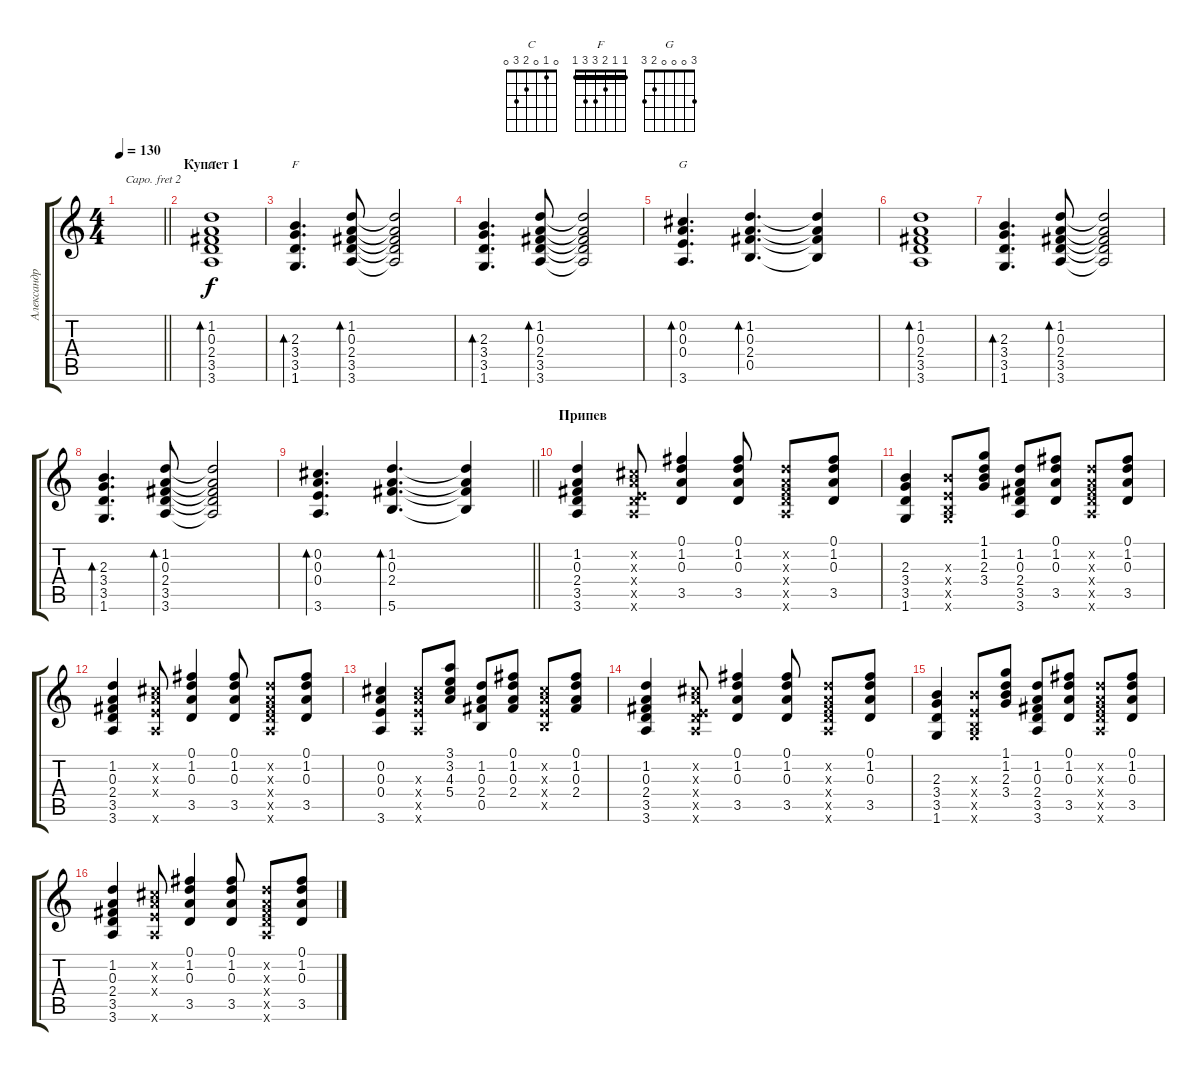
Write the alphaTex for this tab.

\track ("Александр Васильев (ритм-гитара 1)" "Александр ") {instrument acousticguitarsteel}
\staff {score tabs}
\capo 2
\tuning (E4 B3 G3 D3 A2 E2) {hide}
\chord ("C" 0 1 0 2 3 0)
\chord ("F" 1 1 2 3 3 1) {barre 1}
\chord ("G" 3 0 0 0 2 3)
\ts (4 4)
\tempo 130
\clef g2
\barLineRight lightlight
\ks c
|
\section ("" "Куплет 1")
(1.2 0.3 2.4 3.5 3.6).1{bd 60 ch "C"} |
(2.3 3.4 3.5 1.6).4{d bd 60 ch "F"} (1.2 0.3 2.4 3.5 3.6).8{bd 60} (1.2{t} 0.3{t} 2.4{t} 3.5{t} 3.6{t}).2 |
(2.3 3.4 3.5 1.6).4{d bd 60} (1.2 0.3 2.4 3.5 3.6).8{bd 60} (1.2{t} 0.3{t} 2.4{t} 3.5{t} 3.6{t}).2 |
(0.2 0.3 0.4 3.6).4{d bd 60 ch "G"} (1.2 0.3 2.4 0.5).4{d bd 60} (1.2{t} 0.3{t} 2.4{t} 0.5{t}).4 |
(1.2 0.3 2.4 3.5 3.6).1{bd 60} |
(2.3 3.4 3.5 1.6).4{d bd 60} (1.2 0.3 2.4 3.5 3.6).8{bd 60} (1.2{t} 0.3{t} 2.4{t} 3.5{t} 3.6{t}).2 |
(2.3 3.4 3.5 1.6).4{d bd 60} (1.2 0.3 2.4 3.5 3.6).8{bd 60} (1.2{t} 0.3{t} 2.4{t} 3.5{t} 3.6{t}).2 |
\barLineRight lightlight
(0.2 0.3 0.4 3.6).4{d bd 60} (1.2 0.3 2.4 5.6).4{d bd 60} (1.2{t} 0.3{t} 2.4{t} 5.6{t}).4 |
\section ("" "Припев")
(1.2 0.3 2.4 3.5 3.6).4 (0.2{x} 0.3{x} 0.4{x} 3.5{x} 3.6{x}).8 (0.1 1.2 0.3 3.5).4 (0.1 1.2 0.3 3.5).8 (1.2{x} 0.3{x} 2.4{x} 3.5{x} 3.6{x}).8 (0.1 1.2 0.3 3.5).8 |
(2.3 3.4 3.5 1.6).4 (2.3{x} 0.4{x} 0.5{x} 1.6{x}).8 (1.1 1.2 2.3 3.4).8 (1.2 0.3 2.4 3.5 3.6).8 (0.1 1.2 0.3 3.5).8 (1.2{x} 0.3{x} 2.4{x} 3.5{x} 3.6{x}).8 (0.1 1.2 0.3 3.5).8 |
(1.2 0.3 2.4 3.5 3.6).4 (0.2{x} 0.3{x} 0.4{x} 3.6{x}).8 (0.1 1.2 0.3 3.5).4 (0.1 1.2 0.3 3.5).8 (1.2{x} 0.3{x} 2.4{x} 3.5{x} 3.6{x}).8 (0.1 1.2 0.3 3.5).8 |
(0.2 0.3 0.4 3.6).4 (4.3{x} 5.4{x} 5.5{x} 3.6{x}).8 (3.1 3.2 4.3 5.4).8 (1.2 0.3 2.4 0.5).8 (0.1 1.2 0.3 2.4).8 (0.2{x} 0.3{x} 0.4{x} 0.5{x}).8 (0.1 1.2 0.3 2.4).8 |
(1.2 0.3 2.4 3.5 3.6).4 (0.2{x} 0.3{x} 0.4{x} 3.5{x} 3.6{x}).8 (0.1 1.2 0.3 3.5).4 (0.1 1.2 0.3 3.5).8 (1.2{x} 0.3{x} 2.4{x} 3.5{x} 3.6{x}).8 (0.1 1.2 0.3 3.5).8 |
(2.3 3.4 3.5 1.6).4 (2.3{x} 0.4{x} 0.5{x} 1.6{x}).8 (1.1 1.2 2.3 3.4).8 (1.2 0.3 2.4 3.5 3.6).8 (0.1 1.2 0.3 3.5).8 (1.2{x} 0.3{x} 2.4{x} 3.5{x} 3.6{x}).8 (0.1 1.2 0.3 3.5).8 |
(1.2 0.3 2.4 3.5 3.6).4 (0.2{x} 0.3{x} 0.4{x} 3.6{x}).8 (0.1 1.2 0.3 3.5).4 (0.1 1.2 0.3 3.5).8 (1.2{x} 0.3{x} 2.4{x} 3.5{x} 3.6{x}).8 (0.1 1.2 0.3 3.5).8
